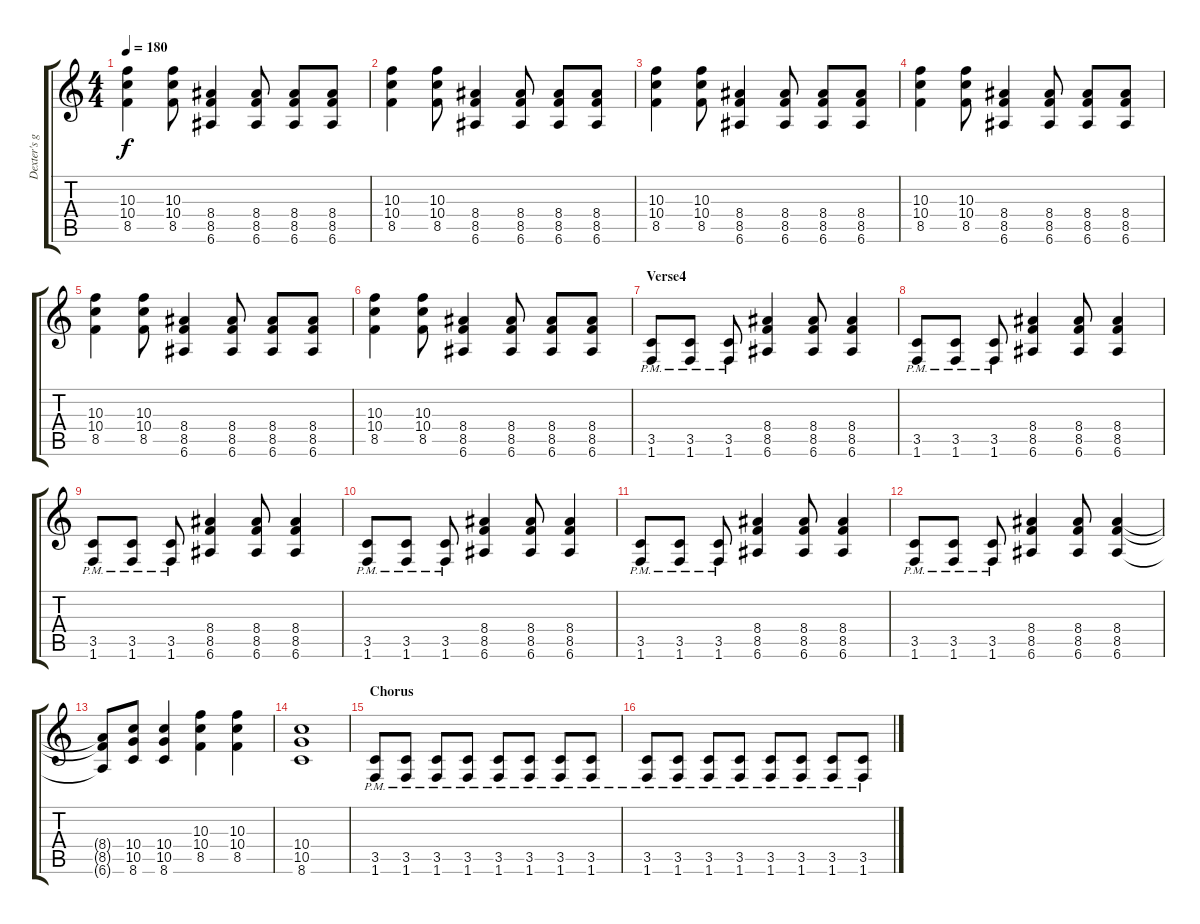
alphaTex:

\track ("Dexter's guitar" "Dexter's g") {instrument distortionguitar}
\staff {score tabs}
\tuning (E4 B3 G3 D3 A2 E2) {hide}
\ts (4 4)
\tempo 180
\clef g2
\ks c
(10.3 10.4 8.5).4{dy f} (10.3 10.4 8.5).8 (8.4 8.5 6.6).4 (8.4 8.5 6.6).8 (8.4 8.5 6.6).8 (8.4 8.5 6.6).8 |
(10.3 10.4 8.5).4 (10.3 10.4 8.5).8 (8.4 8.5 6.6).4 (8.4 8.5 6.6).8 (8.4 8.5 6.6).8 (8.4 8.5 6.6).8 |
(10.3 10.4 8.5).4 (10.3 10.4 8.5).8 (8.4 8.5 6.6).4 (8.4 8.5 6.6).8 (8.4 8.5 6.6).8 (8.4 8.5 6.6).8 |
(10.3 10.4 8.5).4 (10.3 10.4 8.5).8 (8.4 8.5 6.6).4 (8.4 8.5 6.6).8 (8.4 8.5 6.6).8 (8.4 8.5 6.6).8 |
(10.3 10.4 8.5).4 (10.3 10.4 8.5).8 (8.4 8.5 6.6).4 (8.4 8.5 6.6).8 (8.4 8.5 6.6).8 (8.4 8.5 6.6).8 |
(10.3 10.4 8.5).4 (10.3 10.4 8.5).8 (8.4 8.5 6.6).4 (8.4 8.5 6.6).8 (8.4 8.5 6.6).8 (8.4 8.5 6.6).8 |
\section ("" "Verse4")
(3.5{pm} 1.6{pm}).8 (3.5{pm} 1.6{pm}).8 (3.5{pm} 1.6{pm}).8 (8.4 8.5 6.6).4 (8.4 8.5 6.6).8 (8.4 8.5 6.6).4 |
(3.5{pm} 1.6{pm}).8 (3.5{pm} 1.6{pm}).8 (3.5{pm} 1.6{pm}).8 (8.4 8.5 6.6).4 (8.4 8.5 6.6).8 (8.4 8.5 6.6).4 |
(3.5{pm} 1.6{pm}).8 (3.5{pm} 1.6{pm}).8 (3.5{pm} 1.6{pm}).8 (8.4 8.5 6.6).4 (8.4 8.5 6.6).8 (8.4 8.5 6.6).4 |
(3.5{pm} 1.6{pm}).8 (3.5{pm} 1.6{pm}).8 (3.5{pm} 1.6{pm}).8 (8.4 8.5 6.6).4 (8.4 8.5 6.6).8 (8.4 8.5 6.6).4 |
(3.5{pm} 1.6{pm}).8 (3.5{pm} 1.6{pm}).8 (3.5{pm} 1.6{pm}).8 (8.4 8.5 6.6).4 (8.4 8.5 6.6).8 (8.4 8.5 6.6).4 |
(3.5{pm} 1.6{pm}).8 (3.5{pm} 1.6{pm}).8 (3.5{pm} 1.6{pm}).8 (8.4 8.5 6.6).4 (8.4 8.5 6.6).8 (8.4 8.5 6.6).4 |
(8.4{t} 8.5{t} 6.6{t}).8 (10.4 10.5 8.6).8 (10.4 10.5 8.6).4 (10.3 10.4 8.5).4 (10.3 10.4 8.5).4 |
(10.4 10.5 8.6).1 |
\section ("" "Chorus")
(3.5{pm} 1.6{pm}).8 (3.5{pm} 1.6{pm}).8 (3.5{pm} 1.6{pm}).8 (3.5{pm} 1.6{pm}).8 (3.5{pm} 1.6{pm}).8 (3.5{pm} 1.6{pm}).8 (3.5{pm} 1.6{pm}).8 (3.5{pm} 1.6{pm}).8 |
(3.5{pm} 1.6{pm}).8 (3.5{pm} 1.6{pm}).8 (3.5{pm} 1.6{pm}).8 (3.5{pm} 1.6{pm}).8 (3.5{pm} 1.6{pm}).8 (3.5{pm} 1.6{pm}).8 (3.5{pm} 1.6{pm}).8 (3.5{pm} 1.6{pm}).8
